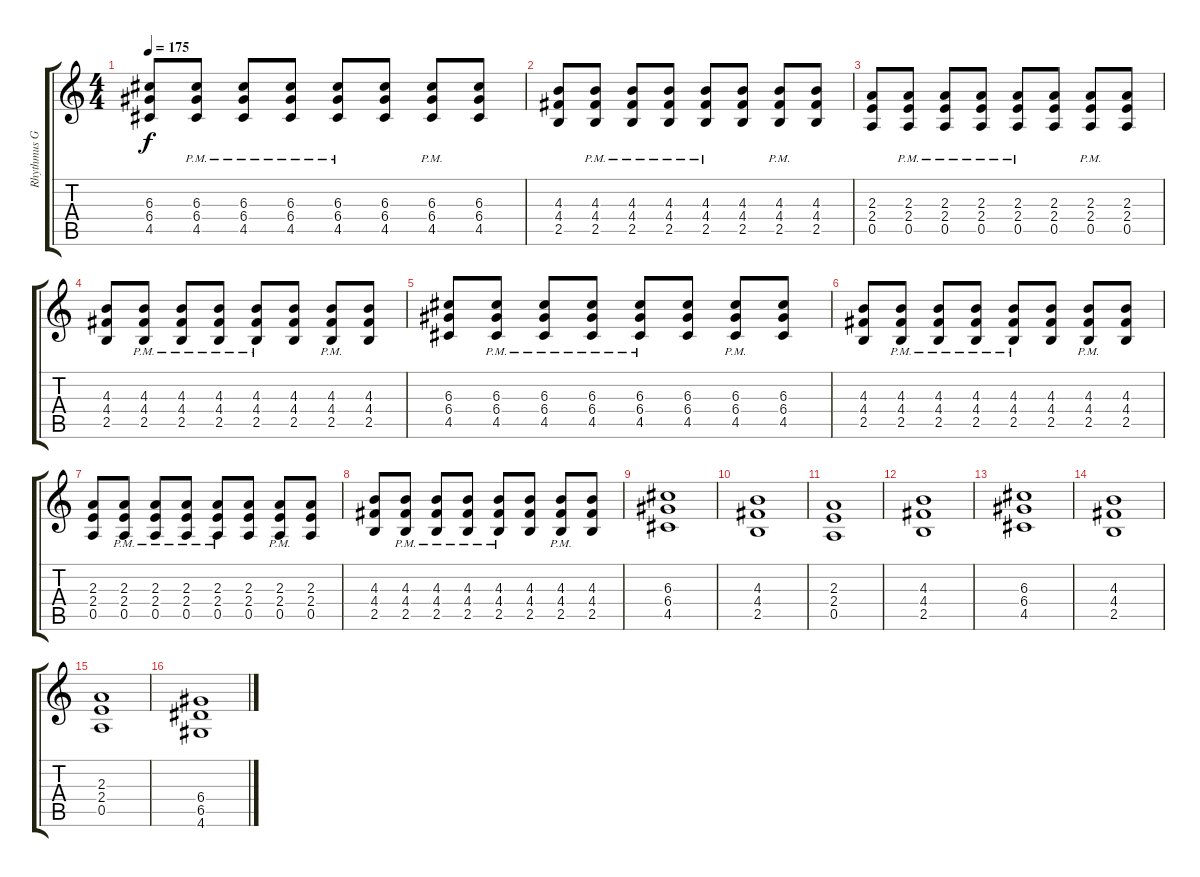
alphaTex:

\track ("Rhythmus Gitarre" "Rhythmus G") {instrument distortionguitar}
\staff {score tabs}
\tuning (E4 B3 G3 D3 A2 E2) {hide}
\ts (4 4)
\tempo 175
\clef g2
\ks c
(6.3 6.4 4.5).8{dy f} (6.3{pm} 6.4{pm} 4.5{pm}).8 (6.3{pm} 6.4{pm} 4.5{pm}).8 (6.3{pm} 6.4{pm} 4.5{pm}).8 (6.3{pm} 6.4{pm} 4.5{pm}).8 (6.3 6.4 4.5).8 (6.3{pm} 6.4 4.5).8 (6.3 6.4 4.5).8 |
(4.3 4.4 2.5).8 (4.3{pm} 4.4{pm} 2.5{pm}).8 (4.3{pm} 4.4{pm} 2.5{pm}).8 (4.3{pm} 4.4{pm} 2.5{pm}).8 (4.3{pm} 4.4{pm} 2.5{pm}).8 (4.3 4.4 2.5).8 (4.3{pm} 4.4 2.5).8 (4.3 4.4 2.5).8 |
(2.3 2.4 0.5).8 (2.3{pm} 2.4{pm} 0.5{pm}).8 (2.3{pm} 2.4{pm} 0.5{pm}).8 (2.3{pm} 2.4{pm} 0.5{pm}).8 (2.3{pm} 2.4{pm} 0.5{pm}).8 (2.3 2.4 0.5).8 (2.3{pm} 2.4 0.5).8 (2.3 2.4 0.5).8 |
(4.3 4.4 2.5).8 (4.3{pm} 4.4{pm} 2.5{pm}).8 (4.3{pm} 4.4{pm} 2.5{pm}).8 (4.3{pm} 4.4{pm} 2.5{pm}).8 (4.3{pm} 4.4{pm} 2.5{pm}).8 (4.3 4.4 2.5).8 (4.3{pm} 4.4 2.5).8 (4.3 4.4 2.5).8 |
(6.3 6.4 4.5).8 (6.3{pm} 6.4{pm} 4.5{pm}).8 (6.3{pm} 6.4{pm} 4.5{pm}).8 (6.3{pm} 6.4{pm} 4.5{pm}).8 (6.3{pm} 6.4{pm} 4.5{pm}).8 (6.3 6.4 4.5).8 (6.3{pm} 6.4 4.5).8 (6.3 6.4 4.5).8 |
(4.3 4.4 2.5).8 (4.3{pm} 4.4{pm} 2.5{pm}).8 (4.3{pm} 4.4{pm} 2.5{pm}).8 (4.3{pm} 4.4{pm} 2.5{pm}).8 (4.3{pm} 4.4{pm} 2.5{pm}).8 (4.3 4.4 2.5).8 (4.3{pm} 4.4 2.5).8 (4.3 4.4 2.5).8 |
(2.3 2.4 0.5).8 (2.3{pm} 2.4{pm} 0.5{pm}).8 (2.3{pm} 2.4{pm} 0.5{pm}).8 (2.3{pm} 2.4{pm} 0.5{pm}).8 (2.3{pm} 2.4{pm} 0.5{pm}).8 (2.3 2.4 0.5).8 (2.3{pm} 2.4 0.5).8 (2.3 2.4 0.5).8 |
(4.3 4.4 2.5).8 (4.3{pm} 4.4{pm} 2.5{pm}).8 (4.3{pm} 4.4{pm} 2.5{pm}).8 (4.3{pm} 4.4{pm} 2.5{pm}).8 (4.3{pm} 4.4{pm} 2.5{pm}).8 (4.3 4.4 2.5).8 (4.3{pm} 4.4 2.5).8 (4.3 4.4 2.5).8 |
(6.3 6.4 4.5).1 |
(4.3 4.4 2.5).1 |
(2.3 2.4 0.5).1 |
(4.3 4.4 2.5).1 |
(6.3 6.4 4.5).1 |
(4.3 4.4 2.5).1 |
(2.3 2.4 0.5).1 |
(6.4 6.5 4.6).1
